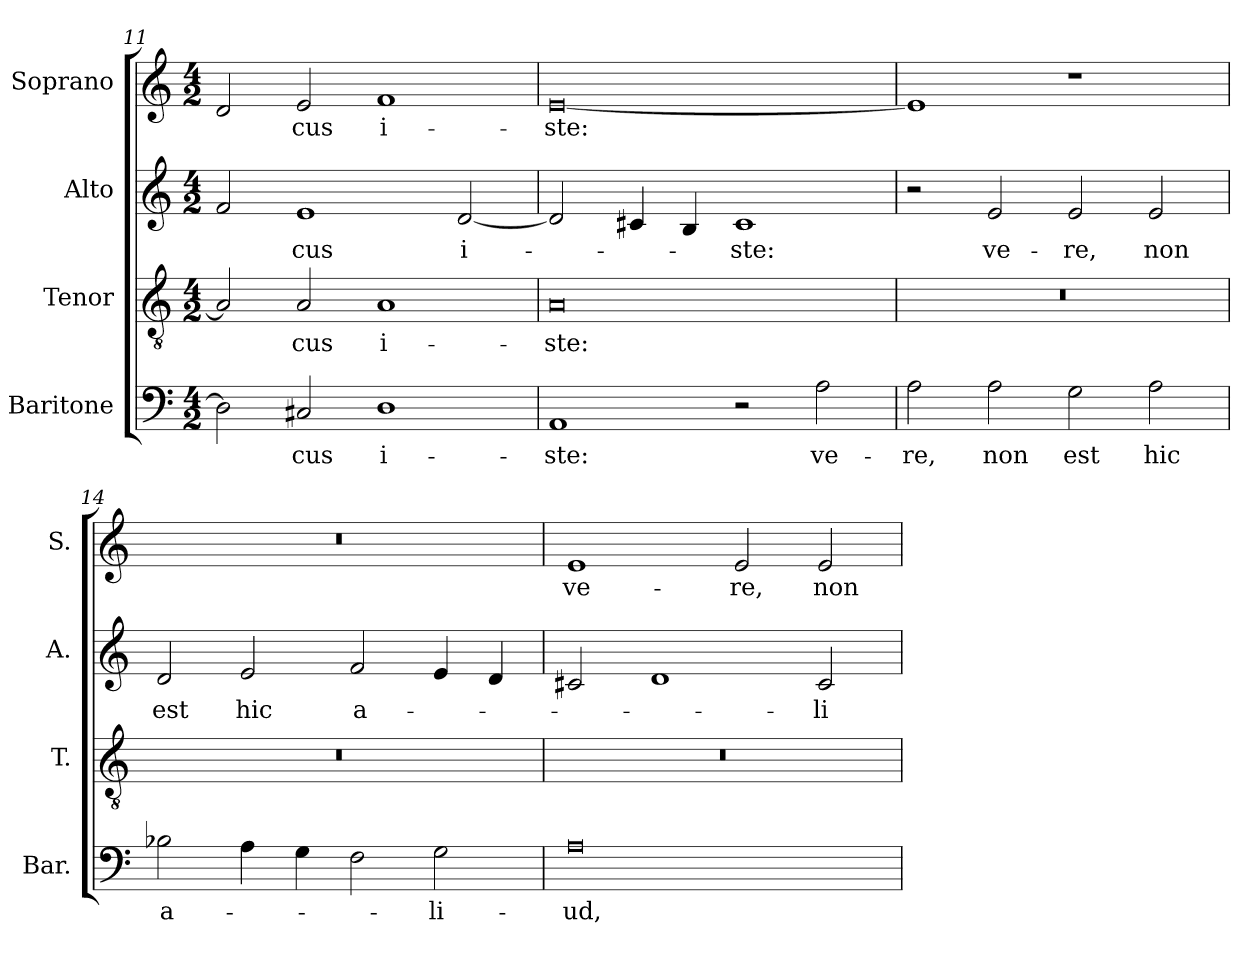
**kern	**text	**kern	**text	**kern	**text	**kern	**text
*part4	*part4	*part3	*part3	*part2	*part2	*part1	*part1
*staff4	*staff4	*staff3	*staff3	*staff2	*staff2	*staff1	*staff1
*I"Baritone	*	*I"Tenor	*	*I"Alto	*	*I"Soprano	*
*I'Bar.	*	*I'T.	*	*I'A.	*	*I'S.	*
*clefF4	*	*clefGv2	*	*clefG2	*	*clefG2	*
*	*	*ITrd7c12	*	*	*	*	*
*k[]	*	*k[]	*	*k[]	*	*k[]	*
*C:	*	*C:	*	*C:	*	*C:	*
*M4/2	*	*M4/2	*	*M4/2	*	*M4/2	*
=11	=11	=11	=11	=11	=11	=11	=11
2Di\]	.	2AAi/]	.	2fi/	.	2di/	.
!	!LO:LY:b:color=#000000	!	!	!	!	!	!
!	!	!	!LO:LY:b:color=#000000	!	!	!	!
!	!	!	!	!	!LO:LY:b:color=#000000	!	!
!	!	!	!	!	!	!	!LO:LY:b:color=#000000
2C#Xi/	-cus	2AAi/	-cus	1ei	-cus	2ei/	-cus
!	!LO:LY:b:color=#000000	!	!	!	!	!	!
!	!	!	!LO:LY:b:color=#000000	!	!	!	!
!	!	!	!	!	!	!	!LO:LY:b:color=#000000
1Di	i-	1AAi	i-	.	.	1fi	i-
!	!	!	!	!	!LO:LY:b:color=#000000	!	!
.	.	.	.	[2di/	i-	.	.
=12	=12	=12	=12	=12	=12	=12	=12
!	!LO:LY:b:color=#000000	!	!	!	!	!	!
!	!	!	!LO:LY:b:color=#000000	!	!	!	!
!	!	!	!	!	!	!	!LO:LY:b:color=#000000
1AAi	-ste:	0AAi	-ste:	2di/]	.	[0ei	-ste:
.	.	.	.	4c#Xi/	.	.	.
.	.	.	.	4Bi/	.	.	.
!	!	!	!	!	!LO:LY:b:color=#000000	!	!
2r	.	.	.	1c#i	-ste:	.	.
!	!LO:LY:b:color=#000000	!	!	!	!	!	!
2Ai\	ve-	.	.	.	.	.	.
=13	=13	=13	=13	=13	=13	=13	=13
!	!LO:LY:b:color=#000000	!LO:N:vis=1	!	!	!	!	!
2Ai\	-re,	0r	.	2r	.	1ei]	.
!	!LO:LY:b:color=#000000	!	!	!	!	!	!
!	!	!	!	!	!LO:LY:b:color=#000000	!	!
2Ai\	non	.	.	2ei/	ve-	.	.
!	!LO:LY:b:color=#000000	!	!	!	!	!	!
!	!	!	!	!	!LO:LY:b:color=#000000	!	!
2Gi\	est	.	.	2ei/	-re,	1r	.
!	!LO:LY:b:color=#000000	!	!	!	!	!	!
!	!	!	!	!	!LO:LY:b:color=#000000	!	!
2Ai\	hic	.	.	2ei/	non	.	.
=14	=14	=14	=14	=14	=14	=14	=14
!	!LO:LY:b:color=#000000	!LO:N:vis=1	!	!	!	!	!
!	!	!	!	!	!LO:LY:b:color=#000000	!LO:N:vis=1	!
2B-Xi\	a-	0r	.	2di/	est	0r	.
!	!	!	!	!	!LO:LY:b:color=#000000	!	!
4Ai\	.	.	.	2ei/	hic	.	.
4Gi\	.	.	.	.	.	.	.
!	!	!	!	!	!LO:LY:b:color=#000000	!	!
2Fi\	.	.	.	2fi/	a-	.	.
!	!LO:LY:b:color=#000000	!	!	!	!	!	!
2Gi\	-li-	.	.	4ei/	.	.	.
.	.	.	.	4di/	.	.	.
!!LO:LB:g=z
=15	=15	=15	=15	=15	=15	=15	=15
!	!LO:LY:b:color=#000000	!LO:N:vis=1	!	!	!	!	!
!	!	!	!	!	!	!	!LO:LY:b:color=#000000
0Ai	-ud,	0r	.	2c#Xi/	.	1ei	ve-
.	.	.	.	1di	.	.	.
!	!	!	!	!	!	!	!LO:LY:b:color=#000000
.	.	.	.	.	.	2ei/	-re,
!	!	!	!	!	!LO:LY:b:color=#000000	!	!
!	!	!	!	!	!	!	!LO:LY:b:color=#000000
.	.	.	.	2c#i/	-li-	2ei/	non
=	=	=	=	=	=	=	=
*-	*-	*-	*-	*-	*-	*-	*-
